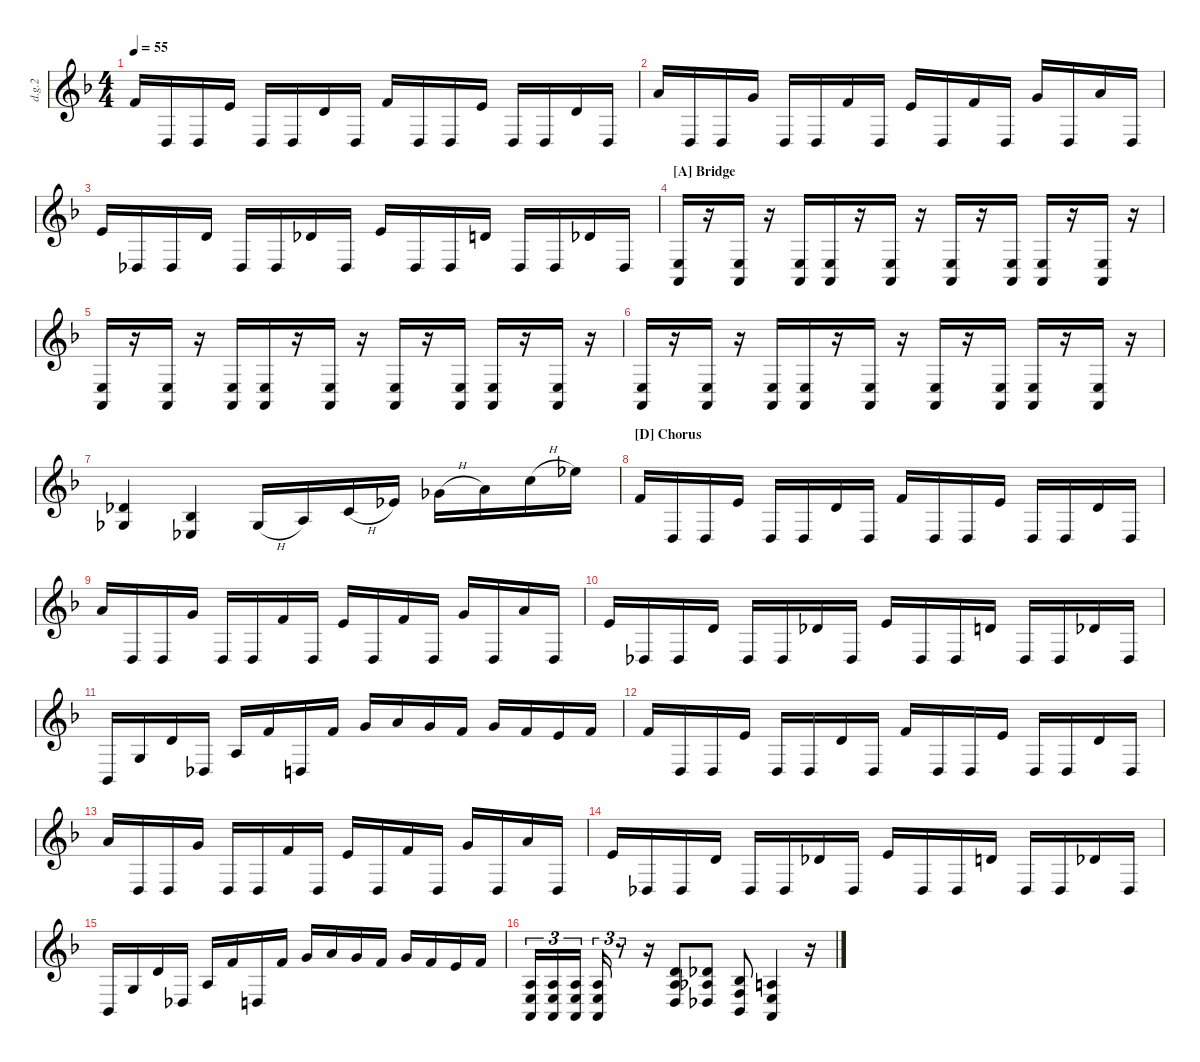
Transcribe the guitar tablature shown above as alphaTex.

\defaultSystemsLayout 4
\hideDynamics
\bracketExtendMode nobrackets
\otherSystemsTrackNameOrientation horizontal
\track ("Distortion Guitar 2" "d.g.2") {instrument distortionguitar}
\staff {score}
\tuning (E4 B3 G3 D3 A2 E2 A1)
\ts (4 4)
\tempo 55
\clef g2
\ks dminor
8.5.16{dy f} 5.7.16 5.7.16 7.5.16 5.7.16 5.7.16 5.5.16 5.7.16 8.5.16 5.7.16 5.7.16 7.5.16 5.7.16 5.7.16 5.5.16 5.7.16 |
7.4.16 5.7.16 5.7.16 5.4.16 5.7.16 5.7.16 8.5.16 5.7.16 7.5.16 5.7.16 8.5.16 5.7.16 5.4.16 5.7.16 7.4.16 5.7.16 |
7.5.16 4.7.16 4.7.16 5.5.16 4.7.16 4.7.16 4.5.16 4.7.16 7.5.16 4.7.16 4.7.16 5.5.16 4.7.16 4.7.16 4.5.16 4.7.16 |
\section ("A" "Bridge")
(0.6 0.7).16 r.16 (0.6 0.7).16 r.16 (0.6 0.7).16 (0.6 0.7).16 r.16 (0.6 0.7).16 r.16 (0.6 0.7).16 r.16 (0.6 0.7).16 (0.6 0.7).16 r.16 (0.6 0.7).16 r.16 |
(0.6 0.7).16 r.16 (0.6 0.7).16 r.16 (0.6 0.7).16 (0.6 0.7).16 r.16 (0.6 0.7).16 r.16 (0.6 0.7).16 r.16 (0.6 0.7).16 (0.6 0.7).16 r.16 (0.6 0.7).16 r.16 |
(0.6 0.7).16 r.16 (0.6 0.7).16 r.16 (0.6 0.7).16 (0.6 0.7).16 r.16 (0.6 0.7).16 r.16 (0.6 0.7).16 r.16 (0.6 0.7).16 (0.6 0.7).16 r.16 (0.6 0.7).16 r.16 |
(9.6 9.7).4 (6.6 6.7).4 9.7{h}.16 12.7.16 8.6{h}.16 11.6.16 9.5{h}.16 12.5.16 10.4{h}.16 13.4.16 |
\section ("D" "Chorus")
8.5.16 5.7.16 5.7.16 7.5.16 5.7.16 5.7.16 5.5.16 5.7.16 8.5.16 5.7.16 5.7.16 7.5.16 5.7.16 5.7.16 5.5.16 5.7.16 |
7.4.16 5.7.16 5.7.16 5.4.16 5.7.16 5.7.16 8.5.16 5.7.16 7.5.16 5.7.16 8.5.16 5.7.16 5.4.16 5.7.16 7.4.16 5.7.16 |
7.5.16 4.7.16 4.7.16 5.5.16 4.7.16 4.7.16 4.5.16 4.7.16 7.5.16 4.7.16 4.7.16 5.5.16 4.7.16 4.7.16 4.5.16 4.7.16 |
1.7.16 3.6.16 5.5.16 4.7.16 5.6.16 8.5.16 5.7.16 8.5.16 5.4.16 7.4.16 5.4.16 8.5.16 5.4.16 8.5.16 7.5.16 8.5.16 |
8.5.16 5.7.16 5.7.16 7.5.16 5.7.16 5.7.16 5.5.16 5.7.16 8.5.16 5.7.16 5.7.16 7.5.16 5.7.16 5.7.16 5.5.16 5.7.16 |
7.4.16 5.7.16 5.7.16 5.4.16 5.7.16 5.7.16 8.5.16 5.7.16 7.5.16 5.7.16 8.5.16 5.7.16 5.4.16 5.7.16 7.4.16 5.7.16 |
7.5.16 4.7.16 4.7.16 5.5.16 4.7.16 4.7.16 4.5.16 4.7.16 7.5.16 4.7.16 4.7.16 5.5.16 4.7.16 4.7.16 4.5.16 4.7.16 |
1.7.16 3.6.16 5.5.16 4.7.16 5.6.16 8.5.16 5.7.16 8.5.16 5.4.16 7.4.16 5.4.16 8.5.16 5.4.16 8.5.16 7.5.16 8.5.16 |
(0.5 0.6 0.7).16{tu (3 2) dy fff} (0.5 0.6 0.7).16{tu (3 2)} (0.5 0.6 0.7).16{tu (3 2)} (0.5 0.6 0.7).16{tu (3 2)} r.8{tu (3 2)} r.16 (5.5 5.6 5.7).8 (4.5 4.6 4.7).8 (1.5 1.6 1.7).8 (0.5 0.6 0.7).4 r.16
